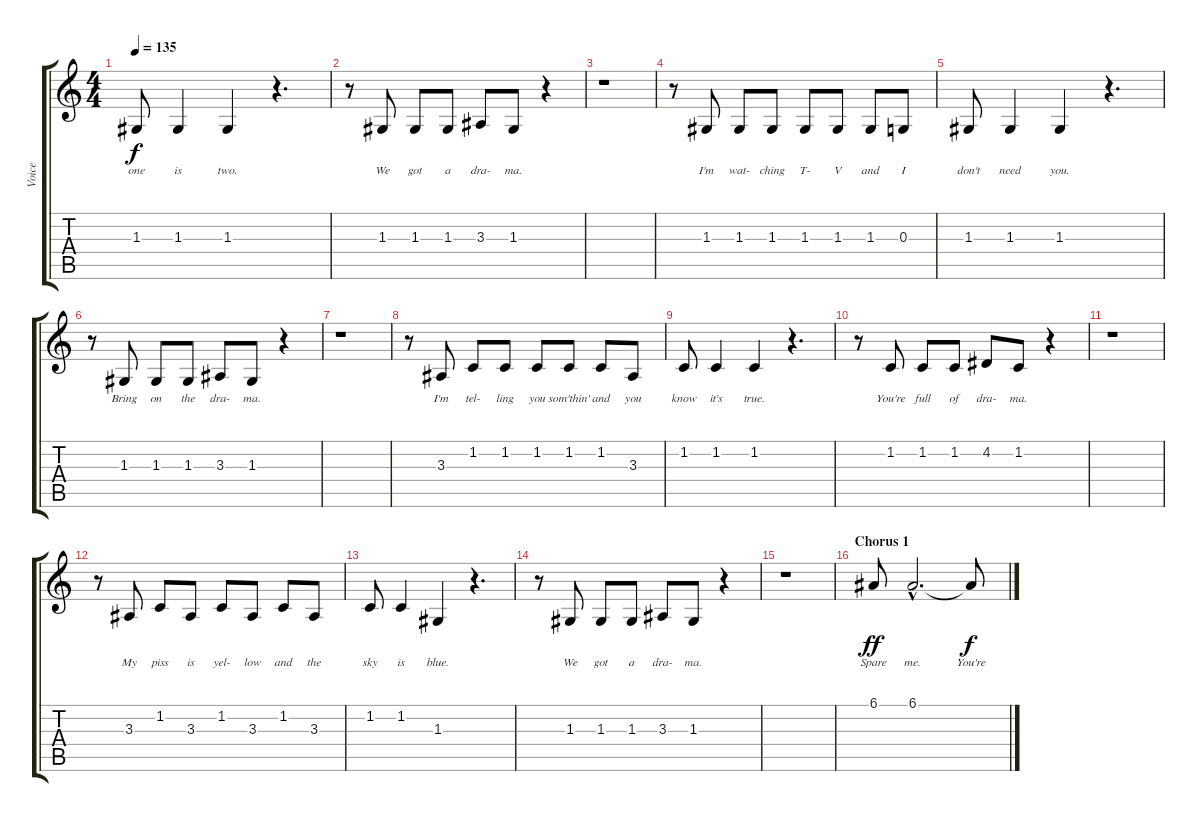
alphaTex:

\track ("Voice" "Voice") {instrument sopranosax}
\staff {score tabs}
\tuning (E4 B3 G3 D3 A2 E2) {hide}
\ts (4 4)
\tempo 135
\clef g2
\ks c
1.3.8{lyrics (0 "one") lyrics (1 "") lyrics (2 "") lyrics (3 "") lyrics (4 "") dy f} 1.3.4{lyrics (0 "is") lyrics (1 "") lyrics (2 "") lyrics (3 "") lyrics (4 "")} 1.3.4{lyrics (0 "two.") lyrics (1 "") lyrics (2 "") lyrics (3 "") lyrics (4 "")} r.4{d} |
r.8 1.3.8{lyrics (0 "We") lyrics (1 "") lyrics (2 "") lyrics (3 "") lyrics (4 "")} 1.3.8{lyrics (0 "got") lyrics (1 "") lyrics (2 "") lyrics (3 "") lyrics (4 "")} 1.3.8{lyrics (0 "a") lyrics (1 "") lyrics (2 "") lyrics (3 "") lyrics (4 "")} 3.3.8{lyrics (0 "dra-") lyrics (1 "") lyrics (2 "") lyrics (3 "") lyrics (4 "")} 1.3.8{lyrics (0 "ma.") lyrics (1 "") lyrics (2 "") lyrics (3 "") lyrics (4 "")} r.4 |
r.1 |
r.8 1.3.8{lyrics (0 "I'm") lyrics (1 "") lyrics (2 "") lyrics (3 "") lyrics (4 "")} 1.3.8{lyrics (0 "wat-") lyrics (1 "") lyrics (2 "") lyrics (3 "") lyrics (4 "")} 1.3.8{lyrics (0 "ching") lyrics (1 "") lyrics (2 "") lyrics (3 "") lyrics (4 "")} 1.3.8{lyrics (0 "T-") lyrics (1 "") lyrics (2 "") lyrics (3 "") lyrics (4 "")} 1.3.8{lyrics (0 "V") lyrics (1 "") lyrics (2 "") lyrics (3 "") lyrics (4 "")} 1.3.8{lyrics (0 "and") lyrics (1 "") lyrics (2 "") lyrics (3 "") lyrics (4 "")} 0.3.8{lyrics (0 "I") lyrics (1 "") lyrics (2 "") lyrics (3 "") lyrics (4 "")} |
1.3.8{lyrics (0 "don't") lyrics (1 "") lyrics (2 "") lyrics (3 "") lyrics (4 "")} 1.3.4{lyrics (0 "need") lyrics (1 "") lyrics (2 "") lyrics (3 "") lyrics (4 "")} 1.3.4{lyrics (0 "you.") lyrics (1 "") lyrics (2 "") lyrics (3 "") lyrics (4 "")} r.4{d} |
r.8 1.3.8{lyrics (0 "Bring") lyrics (1 "") lyrics (2 "") lyrics (3 "") lyrics (4 "")} 1.3.8{lyrics (0 "on") lyrics (1 "") lyrics (2 "") lyrics (3 "") lyrics (4 "")} 1.3.8{lyrics (0 "the") lyrics (1 "") lyrics (2 "") lyrics (3 "") lyrics (4 "")} 3.3.8{lyrics (0 "dra-") lyrics (1 "") lyrics (2 "") lyrics (3 "") lyrics (4 "")} 1.3.8{lyrics (0 "ma.") lyrics (1 "") lyrics (2 "") lyrics (3 "") lyrics (4 "")} r.4 |
r.1 |
r.8 3.3.8{lyrics (0 "I'm") lyrics (1 "") lyrics (2 "") lyrics (3 "") lyrics (4 "")} 1.2.8{lyrics (0 "tel-") lyrics (1 "") lyrics (2 "") lyrics (3 "") lyrics (4 "")} 1.2.8{lyrics (0 "ling") lyrics (1 "") lyrics (2 "") lyrics (3 "") lyrics (4 "")} 1.2.8{lyrics (0 "you") lyrics (1 "") lyrics (2 "") lyrics (3 "") lyrics (4 "")} 1.2.8{lyrics (0 "som'thin'") lyrics (1 "") lyrics (2 "") lyrics (3 "") lyrics (4 "")} 1.2.8{lyrics (0 "and") lyrics (1 "") lyrics (2 "") lyrics (3 "") lyrics (4 "")} 3.3.8{lyrics (0 "you") lyrics (1 "") lyrics (2 "") lyrics (3 "") lyrics (4 "")} |
1.2.8{lyrics (0 "know") lyrics (1 "") lyrics (2 "") lyrics (3 "") lyrics (4 "")} 1.2.4{lyrics (0 "it's") lyrics (1 "") lyrics (2 "") lyrics (3 "") lyrics (4 "")} 1.2.4{lyrics (0 "true.") lyrics (1 "") lyrics (2 "") lyrics (3 "") lyrics (4 "")} r.4{d} |
r.8 1.2.8{lyrics (0 "You're") lyrics (1 "") lyrics (2 "") lyrics (3 "") lyrics (4 "")} 1.2.8{lyrics (0 "full") lyrics (1 "") lyrics (2 "") lyrics (3 "") lyrics (4 "")} 1.2.8{lyrics (0 "of") lyrics (1 "") lyrics (2 "") lyrics (3 "") lyrics (4 "")} 4.2.8{lyrics (0 "dra-") lyrics (1 "") lyrics (2 "") lyrics (3 "") lyrics (4 "")} 1.2.8{lyrics (0 "ma.") lyrics (1 "") lyrics (2 "") lyrics (3 "") lyrics (4 "")} r.4 |
r.1 |
r.8 3.3.8{lyrics (0 "My") lyrics (1 "") lyrics (2 "") lyrics (3 "") lyrics (4 "")} 1.2.8{lyrics (0 "piss") lyrics (1 "") lyrics (2 "") lyrics (3 "") lyrics (4 "")} 3.3.8{lyrics (0 "is") lyrics (1 "") lyrics (2 "") lyrics (3 "") lyrics (4 "")} 1.2.8{lyrics (0 "yel-") lyrics (1 "") lyrics (2 "") lyrics (3 "") lyrics (4 "")} 3.3.8{lyrics (0 "low") lyrics (1 "") lyrics (2 "") lyrics (3 "") lyrics (4 "")} 1.2.8{lyrics (0 "and") lyrics (1 "") lyrics (2 "") lyrics (3 "") lyrics (4 "")} 3.3.8{lyrics (0 "the") lyrics (1 "") lyrics (2 "") lyrics (3 "") lyrics (4 "")} |
1.2.8{lyrics (0 "sky") lyrics (1 "") lyrics (2 "") lyrics (3 "") lyrics (4 "")} 1.2.4{lyrics (0 "is") lyrics (1 "") lyrics (2 "") lyrics (3 "") lyrics (4 "")} 1.3.4{lyrics (0 "blue.") lyrics (1 "") lyrics (2 "") lyrics (3 "") lyrics (4 "")} r.4{d} |
r.8 1.3.8{lyrics (0 "We") lyrics (1 "") lyrics (2 "") lyrics (3 "") lyrics (4 "")} 1.3.8{lyrics (0 "got") lyrics (1 "") lyrics (2 "") lyrics (3 "") lyrics (4 "")} 1.3.8{lyrics (0 "a") lyrics (1 "") lyrics (2 "") lyrics (3 "") lyrics (4 "")} 3.3.8{lyrics (0 "dra-") lyrics (1 "") lyrics (2 "") lyrics (3 "") lyrics (4 "")} 1.3.8{lyrics (0 "ma.") lyrics (1 "") lyrics (2 "") lyrics (3 "") lyrics (4 "")} r.4 |
r.1 |
\section ("" "Chorus 1")
6.1.8{lyrics (0 "Spare") lyrics (1 "") lyrics (2 "") lyrics (3 "") lyrics (4 "") dy ff} 6.1{hac}.2{d lyrics (0 "me.") lyrics (1 "") lyrics (2 "") lyrics (3 "") lyrics (4 "")} 6.1{t}.8{lyrics (0 "You're") lyrics (1 "") lyrics (2 "") lyrics (3 "") lyrics (4 "") dy f}
